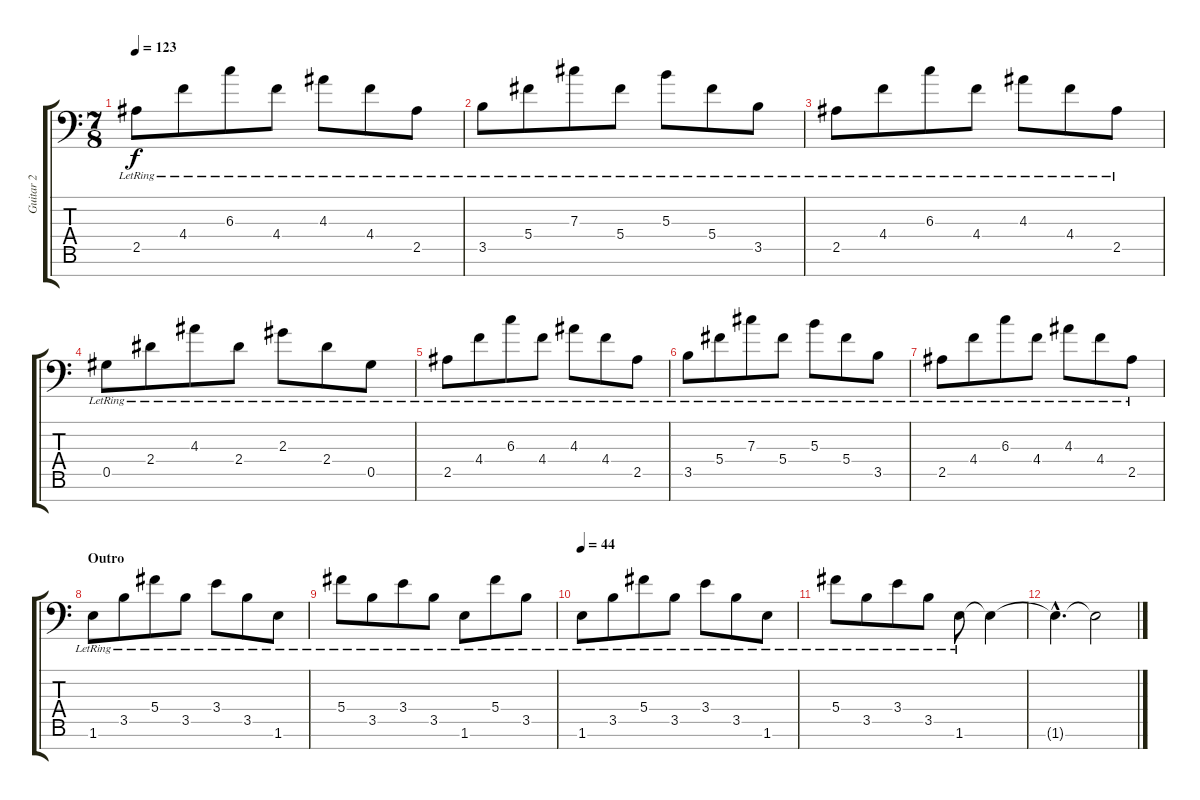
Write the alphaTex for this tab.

\track ("Guitar 2" "Guitar 2") {instrument acousticguitarsteel}
\staff {score tabs}
\tuning (Eb4 Bb3 Gb3 Db3 Ab2 Eb2 Bb1) {hide}
\ts (7 8)
\tempo 123
\clef f4
\ks c
2.5{lr}.8{dy f} 4.4{lr}.8 6.3{lr}.8 4.4{lr}.8 4.3{lr}.8 4.4{lr}.8 2.5{lr}.8 |
3.5{lr}.8 5.4{lr}.8 7.3{lr}.8 5.4{lr}.8 5.3{lr}.8 5.4{lr}.8 3.5{lr}.8 |
2.5{lr}.8 4.4{lr}.8 6.3{lr}.8 4.4{lr}.8 4.3{lr}.8 4.4{lr}.8 2.5{lr}.8 |
0.5{lr}.8 2.4{lr}.8 4.3{lr}.8 2.4{lr}.8 2.3{lr}.8 2.4{lr}.8 0.5{lr}.8 |
2.5{lr}.8 4.4{lr}.8 6.3{lr}.8 4.4{lr}.8 4.3{lr}.8 4.4{lr}.8 2.5{lr}.8 |
3.5{lr}.8 5.4{lr}.8 7.3{lr}.8 5.4{lr}.8 5.3{lr}.8 5.4{lr}.8 3.5{lr}.8 |
2.5{lr}.8 4.4{lr}.8 6.3{lr}.8 4.4{lr}.8 4.3{lr}.8 4.4{lr}.8 2.5{lr}.8 |
\section ("" "Outro")
1.6{lr}.8 3.5{lr}.8 5.4{lr}.8 3.5{lr}.8 3.4{lr}.8 3.5{lr}.8 1.6{lr}.8 |
5.4{lr}.8 3.5{lr}.8 3.4{lr}.8 3.5{lr}.8 1.6{lr}.8 5.4{lr}.8 3.5{lr}.8 |
\tempo 44
1.6{lr}.8 3.5{lr}.8 5.4{lr}.8 3.5{lr}.8 3.4{lr}.8 3.5{lr}.8 1.6{lr}.8 |
5.4{lr}.8 3.5{lr}.8 3.4{lr}.8 3.5{lr}.8 1.6{lr}.8 1.6{t}.4 |
1.6{hac t}.4{d} 1.6{t}.2
